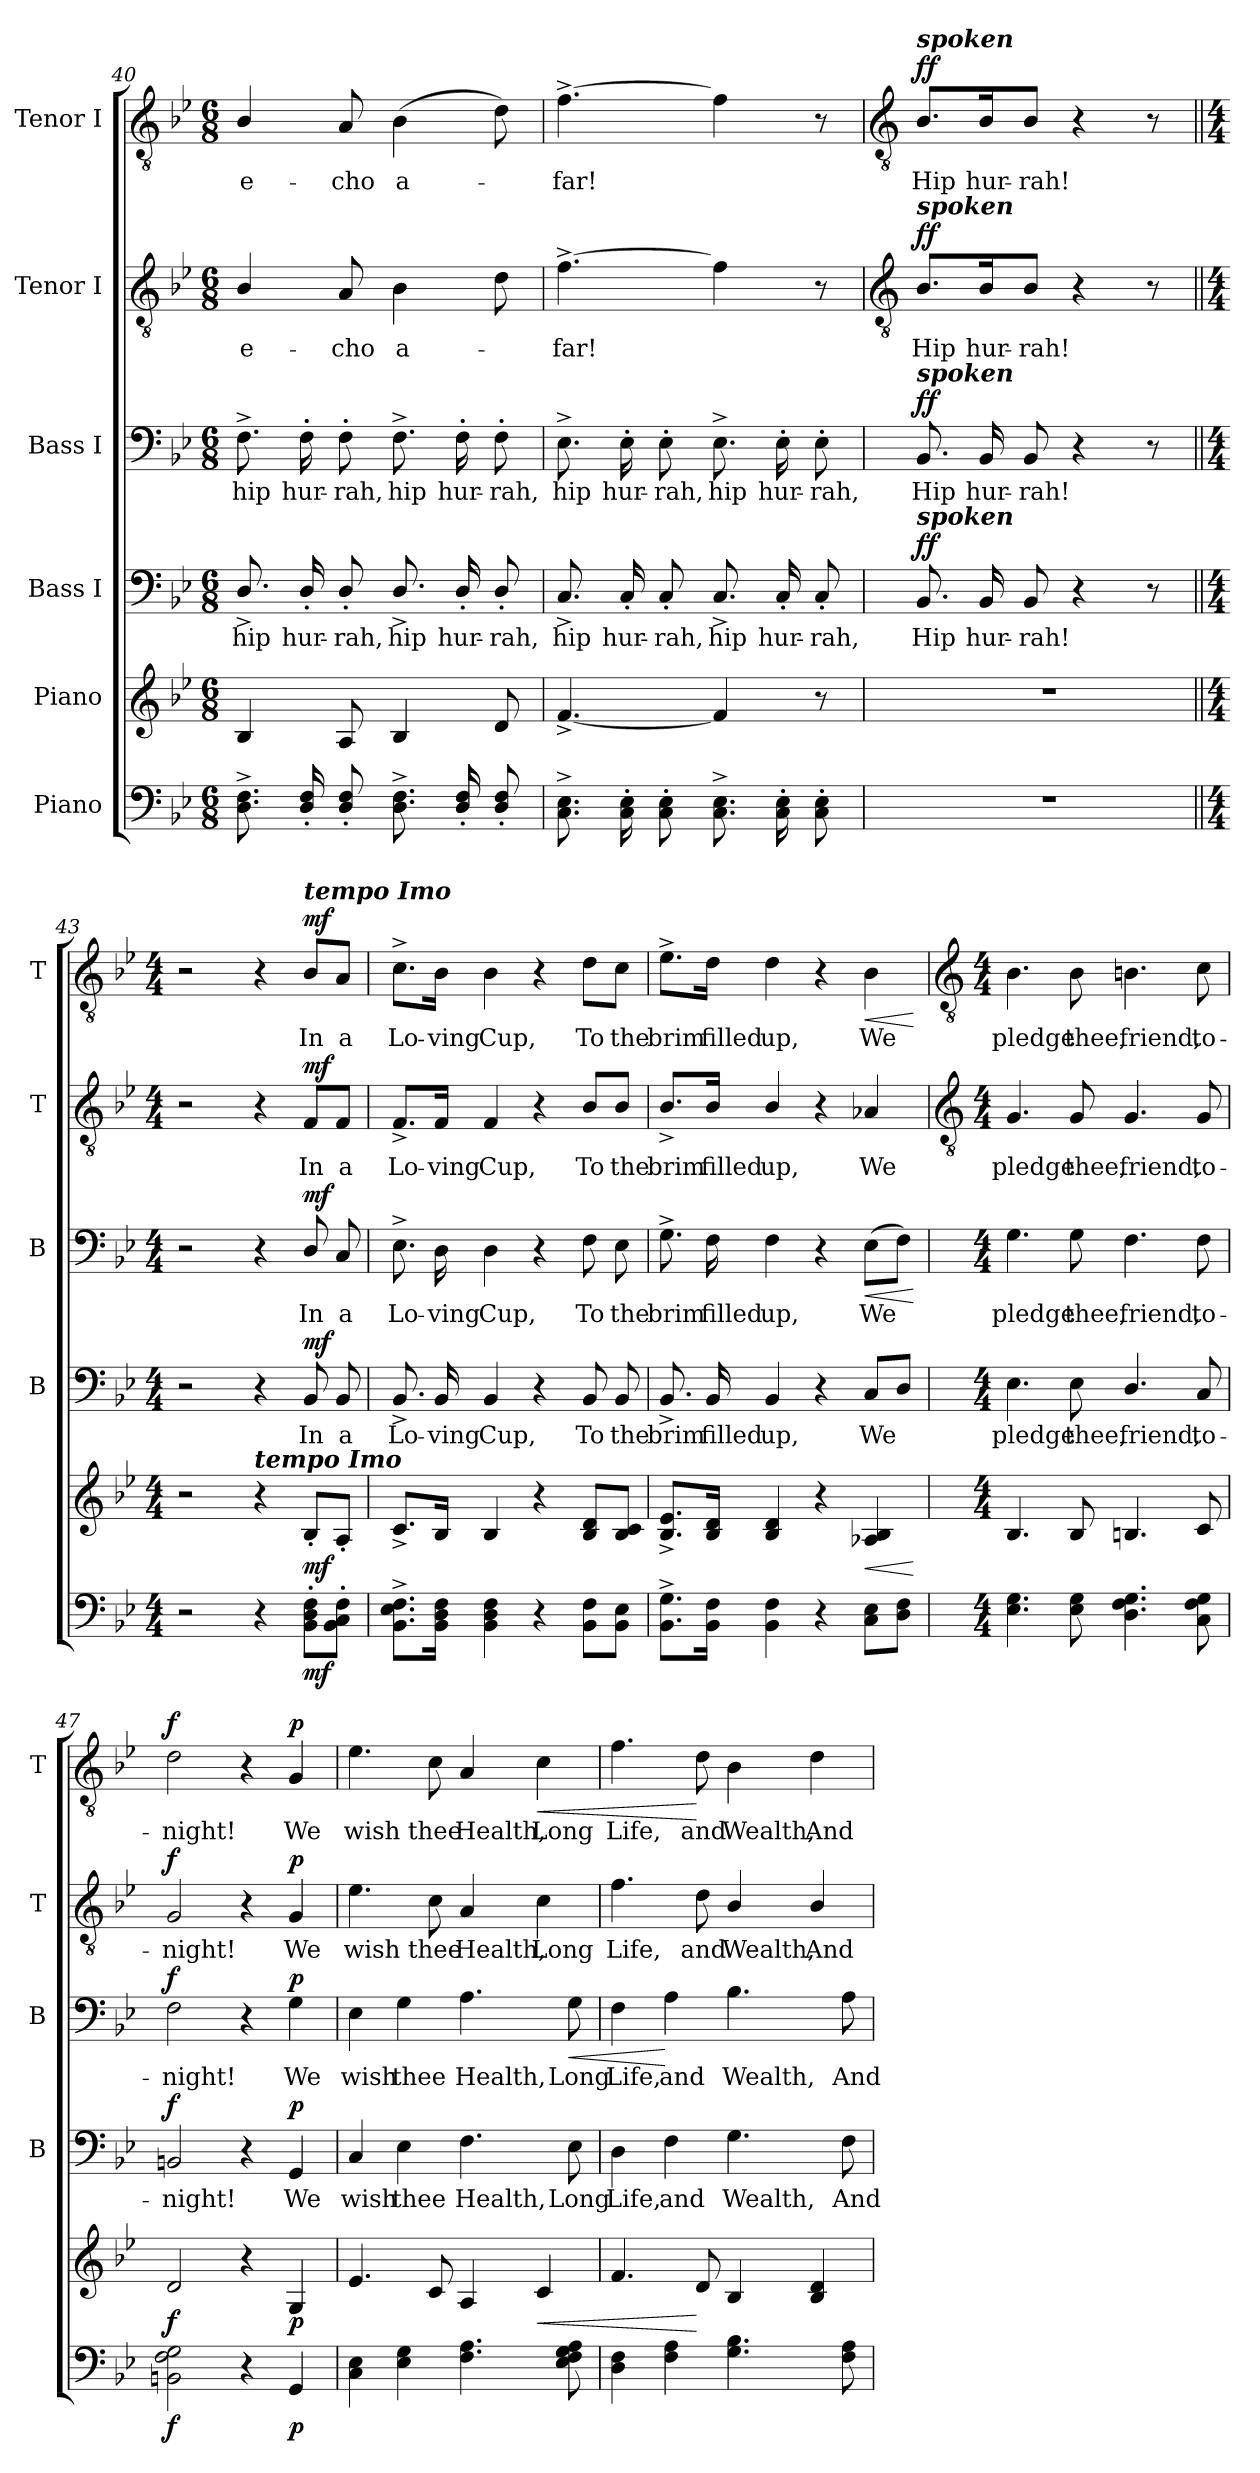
**kern	**dynam	**kern	**dynam	**kern	**text	**dynam	**kern	**text	**dynam	**kern	**text	**dynam	**kern	**text	**dynam
*part6	*part6	*part5	*part5	*part4	*part4	*part4	*part3	*part3	*part3	*part2	*part2	*part2	*part1	*part1	*part1
*staff6	*staff6	*staff5	*staff5	*staff4	*staff4	*staff4	*staff3	*staff3	*staff3	*staff2	*staff2	*staff2	*staff1	*staff1	*staff1
*I"Piano	*	*I"Piano	*	*I"Bass I	*	*	*I"Bass I	*	*	*I"Tenor I	*	*	*I"Tenor I	*	*
*	*	*	*	*I'B	*	*	*I'B	*	*	*I'T	*	*	*I'T	*	*
*clefF4	*	*clefG2	*	*clefF4	*	*	*clefF4	*	*	*clefGv2	*	*	*clefGv2	*	*
*k[b-e-]	*	*k[b-e-]	*	*k[b-e-]	*	*	*k[b-e-]	*	*	*k[b-e-]	*	*	*k[b-e-]	*	*
*B-:	*	*B-:	*	*B-:	*	*	*B-:	*	*	*B-:	*	*	*B-:	*	*
*M6/8	*	*M6/8	*	*M6/8	*	*	*M6/8	*	*	*M6/8	*	*	*M6/8	*	*
=40	=40	=40	=40	=40	=40	=40	=40	=40	=40	=40	=40	=40	=40	=40	=40
!	!	!	!	!	!LO:LY:b	!	!	!LO:LY:b	!	!	!LO:LY:b	!	!	!LO:LY:b	!
8.D\^ 8.F\^L	.	4B-/	.	8.D^/	hip	.	8.F^	hip	.	4B-/	e-	.	4B-/	-e-	.
!	!	!	!	!	!LO:LY:b	!	!	!LO:LY:b	!	!	!	!	!	!	!
16D/' 16F/'L	.	.	.	16D'/	hur-	.	16F'	hur-	.	.	.	.	.	.	.
!	!	!	!	!	!LO:LY:b	!	!	!LO:LY:b	!	!	!LO:LY:b	!	!	!LO:LY:b	!
8D/' 8F/'J	.	8A	.	8D'/	-rah,	.	8F'	-rah,	.	8A	-cho	.	8A	-cho	.
!	!	!	!	!	!LO:LY:b	!	!	!LO:LY:b	!	!	!LO:LY:b	!	!	!LO:LY:b	!
8.D\^ 8.F\^L	.	4B-	.	8.D^/	hip	.	8.F^	hip	.	4B-	a-	.	(>4B-	a-	.
!	!	!	!	!	!LO:LY:b	!	!	!LO:LY:b	!	!	!	!	!	!	!
16D/' 16F/'L	.	.	.	16D'/	hur-	.	16F'	hur-	.	.	.	.	.	.	.
!	!	!	!	!	!LO:LY:b	!	!	!LO:LY:b	!	!	!	!	!	!	!
8D/' 8F/'J	.	8d	.	8D'/	-rah,	.	8F'	-rah,	.	8d	.	.	8d)	.	.
=41	=41	=41	=41	=41	=41	=41	=41	=41	=41	=41	=41	=41	=41	=41	=41
!	!	!	!	!	!LO:LY:b	!	!	!LO:LY:b	!	!	!LO:LY:b	!	!	!LO:LY:b	!
8.C^ 8.E-^L	.	[4.f^	.	8.C^	hip	.	8.E-^	hip	.	[4.f^	far!	.	[4.f^	far!	.
!	!	!	!	!	!LO:LY:b	!	!	!LO:LY:b	!	!	!	!	!	!	!
16C' 16E-'L	.	.	.	16C'	hur-	.	16E-'	hur-	.	.	.	.	.	.	.
!	!	!	!	!	!LO:LY:b	!	!	!LO:LY:b	!	!	!	!	!	!	!
8C' 8E-'J	.	.	.	8C'	-rah,	.	8E-'	-rah,	.	.	.	.	.	.	.
!	!	!	!	!	!LO:LY:b	!	!	!LO:LY:b	!	!	!	!	!	!	!
8.C^ 8.E-^L	.	4f]	.	8.C^	hip	.	8.E-^	hip	.	4f]	.	.	4f]	.	.
!	!	!	!	!	!LO:LY:b	!	!	!LO:LY:b	!	!	!	!	!	!	!
16C' 16E-'L	.	.	.	16C'	hur-	.	16E-'	hur-	.	.	.	.	.	.	.
!	!	!	!	!	!LO:LY:b	!	!	!LO:LY:b	!	!	!	!	!	!	!
8C' 8E-'J	.	8r	.	8C'	-rah,	.	8E-'	-rah,	.	8r	.	.	8r	.	.
!!LO:LB:g=z
=42	=42	=42	=42	=42	=42	=42	=42	=42	=42	=42	=42	=42	=42	=42	=42
*	*	*	*	*	*	*	*	*	*	*clefGv2	*	*	*clefGv2	*	*
!	!	!	!	!	!	!	!	!	!	!	!	!	!LO:TX:a:Bi:t=spoken	!	!
!	!	!	!	!	!	!	!	!	!	!LO:TX:a:Bi:t=spoken	!	!	!	!	!
!	!	!	!	!	!	!	!LO:TX:a:Bi:t=spoken	!	!	!	!	!	!	!	!
!	!	!	!	!LO:TX:a:Bi:t=spoken	!	!	!	!	!	!	!	!	!	!	!
!LO:N:vis=1	!	!LO:N:vis=1	!	!	!LO:LY:b	!LO:DY:b	!	!LO:LY:b	!LO:DY:b	!	!LO:LY:b	!LO:DY:b	!	!LO:LY:b	!LO:DY:b
2.r	.	2.r	.	8.BB-/	Hip	ff	8.BB-/	Hip	ff	8.B-/L	Hip	ff	8.B-/L	Hip	ff
!	!	!	!	!	!LO:LY:b	!	!	!LO:LY:b	!	!	!LO:LY:b	!	!	!LO:LY:b	!
.	.	.	.	16BB-/	hur-	.	16BB-/	hur-	.	16B-/K	hur-	.	16B-/K	hur-	.
!	!	!	!	!	!LO:LY:b	!	!	!LO:LY:b	!	!	!LO:LY:b	!	!	!LO:LY:b	!
.	.	.	.	8BB-/	-rah!	.	8BB-/	-rah!	.	8B-/J	-rah!	.	8B-/J	-rah!	.
.	.	.	.	4r	.	.	4r	.	.	4r	.	.	4r	.	.
.	.	.	.	8r	.	.	8r	.	.	8r	.	.	8r	.	.
=43||	=43||	=43||	=43||	=43||	=43||	=43||	=43||	=43||	=43||	=43||	=43||	=43||	=43||	=43||	=43||
*M4/4	*	*M4/4	*	*M4/4	*	*	*M4/4	*	*	*M4/4	*	*	*M4/4	*	*
2r	.	2r	.	2r	.	.	2r	.	.	2r	.	.	2r	.	.
!	!	!LO:TX:a:Bi:t=tempo Imo	!	!	!	!	!	!	!	!	!	!	!	!	!
4r	.	4r	.	4r	.	.	4r	.	.	4r	.	.	4r	.	.
!	!	!	!	!	!	!	!	!	!	!	!	!	!LO:TX:a:Bi:t=tempo Imo	!	!
!	!LO:DY:b	!	!LO:DY:b	!	!LO:LY:b	!LO:DY:b	!	!LO:LY:b	!LO:DY:b	!	!LO:LY:b	!LO:DY:b	!	!LO:LY:b	!LO:DY:b
8BB-' 8D' 8F'L	mf	8B-'/L	mf	8BB-	In	mf	8D/	In	mf	8F/L	In	mf	8B-/L	In	mf
!	!	!	!	!	!LO:LY:b	!	!	!LO:LY:b	!	!	!LO:LY:b	!	!	!LO:LY:b	!
8BB-' 8C' 8F'J	.	8A'J	.	8BB-	a	.	8C	a	.	8F/J	a	.	8A/J	a	.
=44	=44	=44	=44	=44	=44	=44	=44	=44	=44	=44	=44	=44	=44	=44	=44
!	!	!	!	!	!LO:LY:b	!	!	!LO:LY:b	!	!	!LO:LY:b	!	!	!LO:LY:b	!
8.BB-^ 8.E-^ 8.F^L	.	8.c^L	.	8.BB-^	Lo-	.	8.E-^	Lo-	.	8.F^/L	Lo-	.	8.c^\L	Lo-	.
!	!	!	!	!	!LO:LY:b	!	!	!LO:LY:b	!	!	!LO:LY:b	!	!	!LO:LY:b	!
16BB- 16D 16FJ	.	16B-J	.	16BB-	-ving	.	16D	-ving	.	16F/Jk	-ving	.	16B-\Jk	-ving	.
!	!	!	!	!	!LO:LY:b	!	!	!LO:LY:b	!	!	!LO:LY:b	!	!	!LO:LY:b	!
4BB- 4D 4F	.	4B-	.	4BB-	Cup,	.	4D	Cup,	.	4F	Cup,	.	4B-	Cup,	.
4r	.	4r	.	4r	.	.	4r	.	.	4r	.	.	4r	.	.
!	!	!	!	!	!LO:LY:b	!	!	!LO:LY:b	!	!	!LO:LY:b	!	!	!LO:LY:b	!
8BB- 8FL	.	8B- 8dL	.	8BB-	To	.	8F	To	.	8B-/L	To	.	8d\L	To	.
!	!	!	!	!	!LO:LY:b	!	!	!LO:LY:b	!	!	!LO:LY:b	!	!	!LO:LY:b	!
8BB- 8E-J	.	8B- 8cJ	.	8BB-	the	.	8E-	the	.	8B-/J	the	.	8c\J	the	.
=45	=45	=45	=45	=45	=45	=45	=45	=45	=45	=45	=45	=45	=45	=45	=45
!	!	!	!	!	!LO:LY:b	!	!	!LO:LY:b	!	!	!LO:LY:b	!	!	!LO:LY:b	!
8.BB-^ 8.G^L	.	8.B-^ 8.e-^L	.	8.BB-^	brim	.	8.G^	brim	.	8.B-^/L	brim	.	8.e-^\L	brim	.
!	!	!	!	!	!LO:LY:b	!	!	!LO:LY:b	!	!	!LO:LY:b	!	!	!LO:LY:b	!
16BB- 16FJ	.	16B- 16dJ	.	16BB-	filled	.	16F	filled	.	16B-/Jk	filled	.	16d\Jk	filled	.
!	!	!	!	!	!LO:LY:b	!	!	!LO:LY:b	!	!	!LO:LY:b	!	!	!LO:LY:b	!
4BB- 4F	.	4B- 4d	.	4BB-	up,	.	4F	up,	.	4B-/	up,	.	4d	up,	.
4r	.	4r	.	4r	.	.	4r	.	.	4r	.	.	4r	.	.
!	!	!	!LO:HP:b	!	!LO:LY:b	!	!	!LO:LY:b	!LO:HP:b	!	!LO:LY:b	!	!	!LO:LY:b	!LO:HP:b
8C 8E-L	.	4A-X 4B-	<	8CL	We	.	(>8E-L	We	<	4A-X	We	.	4B-	We	<
8D 8FJ	.	.	.	8DJ	.	.	8FJ)	.	.	.	.	.	.	.	.
.	.	.	[	.	.	.	.	.	[	.	.	.	.	.	[
!!LO:LB:g=z
=46	=46	=46	=46	=46	=46	=46	=46	=46	=46	=46	=46	=46	=46	=46	=46
*	*	*	*	*	*	*	*	*	*	*clefGv2	*	*	*clefGv2	*	*
*M4/4	*	*M4/4	*	*M4/4	*	*	*M4/4	*	*	*M4/4	*	*	*M4/4	*	*
!	!	!	!	!	!LO:LY:b	!	!	!LO:LY:b	!	!	!LO:LY:b	!	!	!LO:LY:b	!
4.E- 4.G	.	4.B-	.	4.E-	pledge	.	4.G	pledge	.	4.G	pledge	.	4.B-	pledge	.
!	!	!	!	!	!LO:LY:b	!	!	!LO:LY:b	!	!	!LO:LY:b	!	!	!LO:LY:b	!
8E- 8G	.	8B-	.	8E-	thee,	.	8G	thee,	.	8G	thee,	.	8B-	thee,	.
!	!	!	!	!	!LO:LY:b	!	!	!LO:LY:b	!	!	!LO:LY:b	!	!	!LO:LY:b	!
4.D\ 4.F\ 4.G\	.	4.Bn	.	4.D/	friend,	.	4.F	friend,	.	4.G	friend,	.	4.Bn	friend,	.
!	!	!	!	!	!LO:LY:b	!	!	!LO:LY:b	!	!	!LO:LY:b	!	!	!LO:LY:b	!
8C 8F 8G	.	8c	.	8C	to-	.	8F	to-	.	8G	to-	.	8c	to-	.
=47	=47	=47	=47	=47	=47	=47	=47	=47	=47	=47	=47	=47	=47	=47	=47
!	!LO:DY:b	!	!LO:DY:b	!	!LO:LY:b	!LO:DY:b	!	!LO:LY:b	!LO:DY:b	!	!LO:LY:b	!LO:DY:b	!	!LO:LY:b	!LO:DY:b
2BBn 2F 2G	f	2d	f	2BBn	night!	f	2F	night!	f	2G	night!	f	2d	night!	f
4r	.	4r	.	4r	.	.	4r	.	.	4r	.	.	4r	.	.
!	!LO:DY:b	!	!LO:DY:b	!	!LO:LY:b	!LO:DY:b	!	!LO:LY:b	!LO:DY:b	!	!LO:LY:b	!LO:DY:b	!	!LO:LY:b	!LO:DY:b
4GG	p	4G	p	4GG	We	p	4G	We	p	4G	We	p	4G	We	p
=48	=48	=48	=48	=48	=48	=48	=48	=48	=48	=48	=48	=48	=48	=48	=48
!	!	!	!	!	!LO:LY:b	!	!	!LO:LY:b	!	!	!LO:LY:b	!	!	!LO:LY:b	!
4C 4E-	.	4.e-	.	4C	wish	.	4E-	wish	.	4.e-	wish	.	4.e-	wish	.
!	!	!	!	!	!LO:LY:b	!	!	!LO:LY:b	!	!	!	!	!	!	!
4E- 4G	.	.	.	4E-	thee	.	4G	thee	.	.	.	.	.	.	.
!	!	!	!	!	!	!	!	!	!	!	!LO:LY:b	!	!	!LO:LY:b	!
.	.	8c	.	.	.	.	.	.	.	8c	thee	.	8c	thee	.
!	!	!	!	!	!LO:LY:b	!	!	!LO:LY:b	!	!	!LO:LY:b	!	!	!LO:LY:b	!
4.F 4.A	.	4A	.	4.F	Health,	.	4.A	Health,	.	4A	Health,	.	4A	Health,	.
!	!	!	!LO:HP:b	!	!	!	!	!	!	!	!LO:LY:b	!	!	!LO:LY:b	!LO:HP:b
.	.	4c	<	.	.	.	.	.	.	4c	Long	.	4c	Long	<
!	!	!	!	!	!LO:LY:b	!	!	!LO:LY:b	!LO:HP:b	!	!	!	!	!	!
8E- 8F 8G 8A	.	.	.	8E-	Long	.	8G	Long	<	.	.	.	.	.	.
=49	=49	=49	=49	=49	=49	=49	=49	=49	=49	=49	=49	=49	=49	=49	=49
!	!	!	!	!	!LO:LY:b	!	!	!LO:LY:b	!	!	!LO:LY:b	!	!	!LO:LY:b	!
4D 4F	.	4.f	.	4D	Life,	.	4F	Life,	.	4.f	Life,	.	4.f	Life,	.
!	!	!	!	!	!LO:LY:b	!	!	!LO:LY:b	!	!	!	!	!	!	!
4F 4A	.	.	.	4F	and	.	4A	and	[	.	.	.	.	.	.
!	!	!	!	!	!	!	!	!	!	!	!LO:LY:b	!	!	!LO:LY:b	!
.	.	8d	[	.	.	.	.	.	.	8d	and	.	8d	and	[
!	!	!	!	!	!LO:LY:b	!	!	!LO:LY:b	!	!	!LO:LY:b	!	!	!LO:LY:b	!
4.G 4.B-	.	4B-	.	4.G	Wealth,	.	4.B-	Wealth,	.	4B-/	Wealth,	.	4B-	Wealth,	.
!	!	!	!	!	!	!	!	!	!	!	!LO:LY:b	!	!	!LO:LY:b	!
.	.	4B- 4d	.	.	.	.	.	.	.	4B-/	And	.	4d	And	.
!	!	!	!	!	!LO:LY:b	!	!	!LO:LY:b	!	!	!	!	!	!	!
8F 8A	.	.	.	8F	And	.	8A	And	.	.	.	.	.	.	.
=	=	=	=	=	=	=	=	=	=	=	=	=	=	=	=
*-	*-	*-	*-	*-	*-	*-	*-	*-	*-	*-	*-	*-	*-	*-	*-
